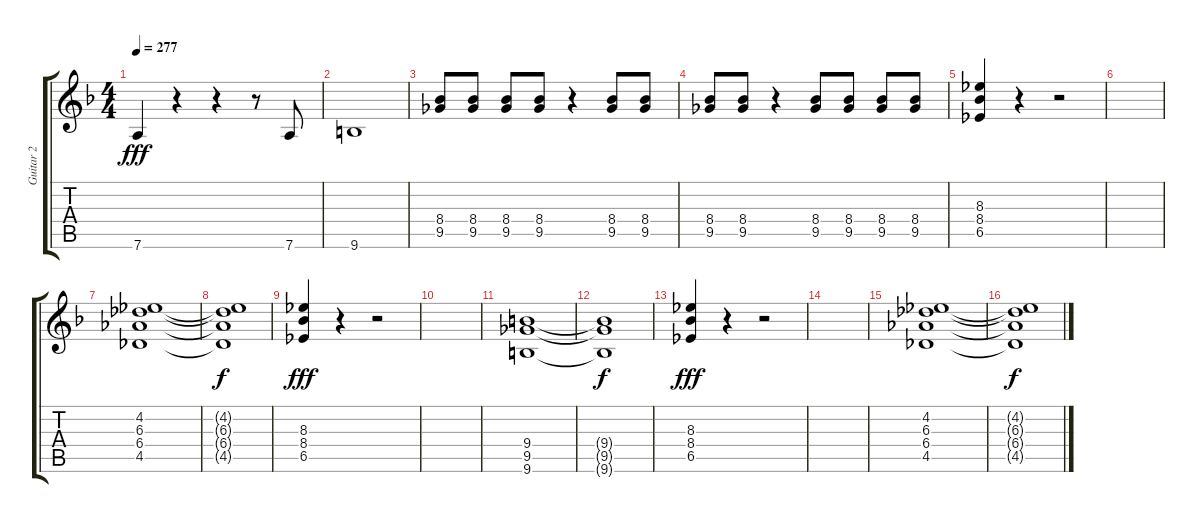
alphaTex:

\track ("Guitar 2" "Guitar 2") {instrument distortionguitar}
\staff {score tabs}
\tuning (E4 B3 G3 D3 A2 D2) {hide}
\ts (4 4)
\tempo 277
\clef g2
\ks f
7.6.4{dy fff} r.4 r.4 r.8 7.6.8 |
9.6.1 |
(8.4 9.5).8 (8.4 9.5).8 (8.4 9.5).8 (8.4 9.5).8 r.4 (8.4 9.5).8 (8.4 9.5).8 |
(8.4 9.5).8 (8.4 9.5).8 r.4 (8.4 9.5).8 (8.4 9.5).8 (8.4 9.5).8 (8.4 9.5).8 |
(8.3 8.4 6.5).4 r.4 r.2 |
|
(4.2 6.3 6.4 4.5).1 |
(4.2{t} 6.3{t} 6.4{t} 4.5{t}).1{dy f} |
(8.3 8.4 6.5).4{dy fff} r.4 r.2 |
|
(9.4 9.5 9.6).1 |
(9.4{t} 9.5{t} 9.6{t}).1{dy f} |
(8.3 8.4 6.5).4{dy fff} r.4 r.2 |
|
(4.2 6.3 6.4 4.5).1 |
(4.2{t} 6.3{t} 6.4{t} 4.5{t}).1{dy f}
